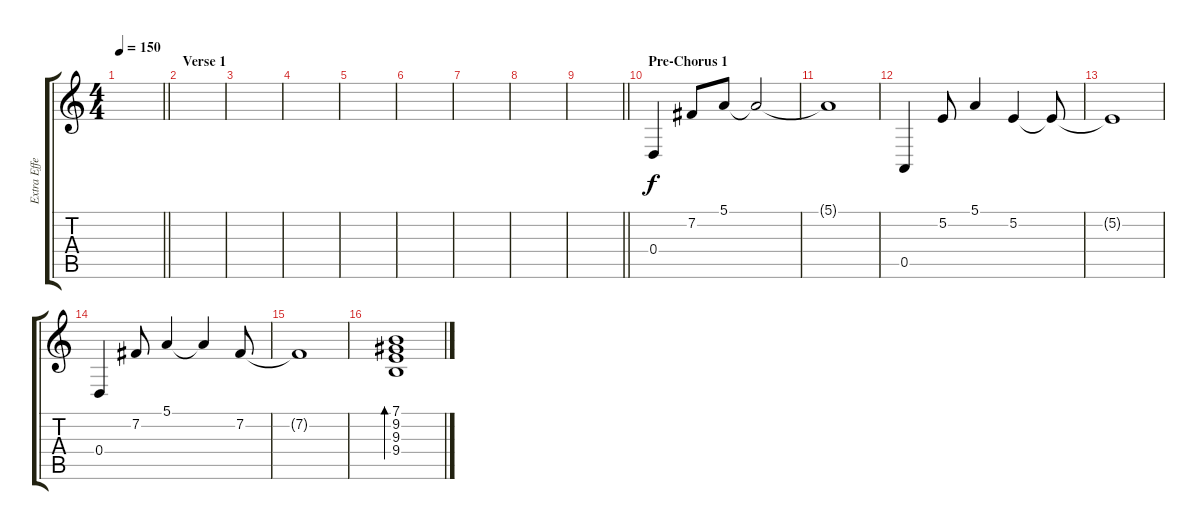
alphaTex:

\track ("Extra Effects" "Extra Effe") {instrument pad1newage}
\staff {score tabs}
\tuning (E4 B3 G3 D3 A2 E2) {hide}
\ts (4 4)
\tempo 150
\clef g2
\barLineRight lightlight
\ks c
|
\section ("" "Verse 1")
|
|
|
|
|
|
|
\barLineRight lightlight
|
\section ("" "Pre-Chorus 1")
0.4.4 7.2.8 5.1.8 5.1{t}.2 |
5.1{t}.1 |
0.5.4 5.2.8 5.1.4 5.2.4 5.2{t}.8 |
5.2{t}.1 |
0.4.4 7.2.8 5.1.4 5.1{t}.4 7.2.8 |
7.2{t}.1 |
(7.1 9.2 9.3 9.4).1{bd 240}
